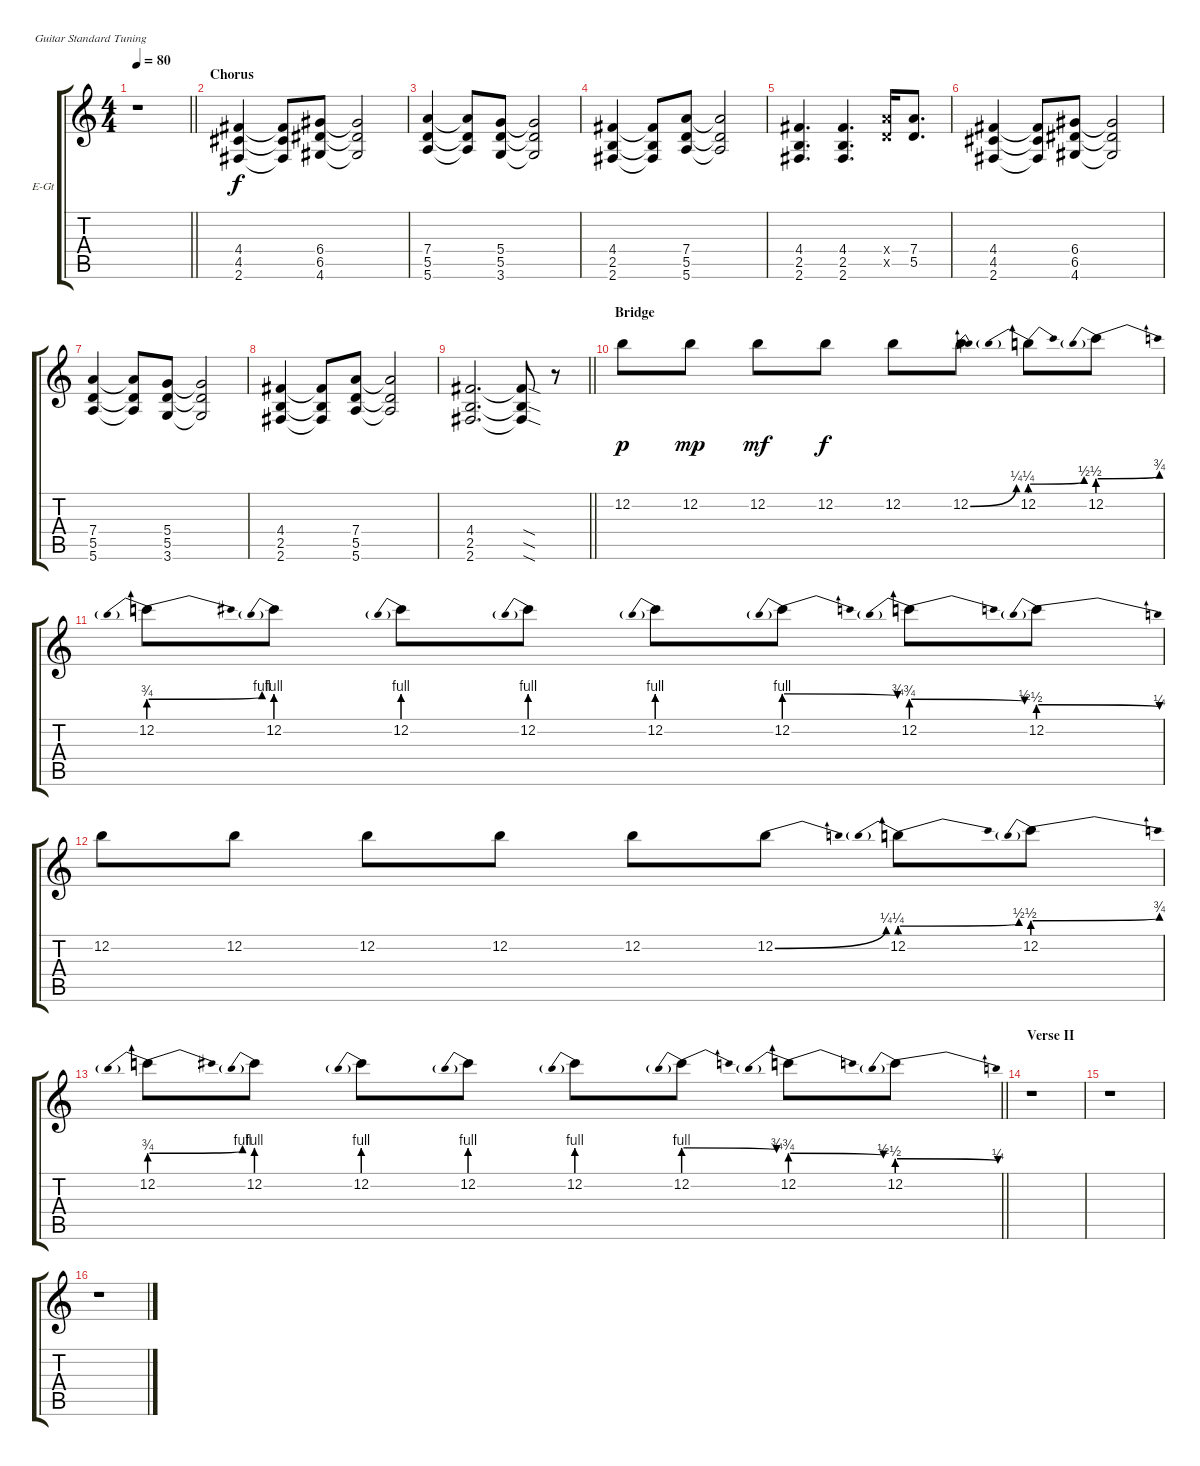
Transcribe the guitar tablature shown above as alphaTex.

\bracketExtendMode groupsimilarinstruments
\firstSystemTrackNameOrientation horizontal
\otherSystemsTrackNameOrientation horizontal
\track ("Echo" "E-Gt") {instrument distortionguitar}
\staff {score tabs}
\tuning (E4 B3 G3 D3 A2 E2)
\ts (4 4)
\tempo 80
\clef g2
\barLineRight lightlight
\ks c
r.1{dy f} |
\section ("" "Chorus")
(4.4 4.5 2.6).4 (4.4{t} 4.5{t} 2.6{t}).8 (6.4 6.5 4.6).8 (6.4{t} 6.5{t} 4.6{t}).2 |
(7.4 5.5 5.6).4 (7.4{t} 5.5{t} 5.6{t}).8 (5.4 5.5 3.6).8 (5.4{t} 5.5{t} 3.6{t}).2 |
(4.4 2.5 2.6).4 (4.4{t} 2.5{t} 2.6{t}).8 (7.4 5.5 5.6).8 (7.4{t} 5.5{t} 5.6{t}).2 |
(4.4 2.5 2.6).4{d} (4.4 2.5 2.6).4{d} (7.4{x} 5.5{x}).16 (7.4 5.5).8{d} |
(4.4 4.5 2.6).4 (4.4{t} 4.5{t} 2.6{t}).8 (6.4 6.5 4.6).8 (6.4{t} 6.5{t} 4.6{t}).2 |
(7.4 5.5 5.6).4 (7.4{t} 5.5{t} 5.6{t}).8 (5.4 5.5 3.6).8 (5.4{t} 5.5{t} 3.6{t}).2 |
(4.4 2.5 2.6).4 (4.4{t} 2.5{t} 2.6{t}).8 (7.4 5.5 5.6).8 (7.4{t} 5.5{t} 5.6{t}).2 |
\barLineRight lightlight
(4.4 2.5 2.6).2{d} (4.4{sod t} 2.5{sod t} 2.6{sod t}).8 r.8 |
\section ("" "Bridge")
12.2.8{dy p} 12.2.8{dy mp} 12.2.8{dy mf} 12.2.8{dy f} 12.2.8 12.2{be (bend 0 0 60 1)}.8 12.2{be (prebendbend 0 1 60 2)}.8 12.2{be (prebendbend 0 2 60 3)}.8 |
12.2{be (prebendbend 0 3 60 4)}.8 12.2{be (prebend 0 4 60 4)}.8 12.2{be (prebend 0 4 60 4)}.8 12.2{be (prebend 0 4 60 4)}.8 12.2{be (prebend 0 4 60 4)}.8 12.2{be (prebendrelease 0 4 60 3)}.8 12.2{be (prebendrelease 0 3 60 2)}.8 12.2{be (prebendrelease 0 2 60 1)}.8 |
12.2.8 12.2.8 12.2.8 12.2.8 12.2.8 12.2{be (bend 0 0 60 1)}.8 12.2{be (prebendbend 0 1 60 2)}.8 12.2{be (prebendbend 0 2 60 3)}.8 |
\barLineRight lightlight
12.2{be (prebendbend 0 3 60 4)}.8 12.2{be (prebend 0 4 60 4)}.8 12.2{be (prebend 0 4 60 4)}.8 12.2{be (prebend 0 4 60 4)}.8 12.2{be (prebend 0 4 60 4)}.8 12.2{be (prebendrelease 0 4 60 3)}.8 12.2{be (prebendrelease 0 3 60 2)}.8 12.2{be (prebendrelease 0 2 60 1)}.8 |
\section ("" "Verse II")
r.1 |
r.1 |
r.1
